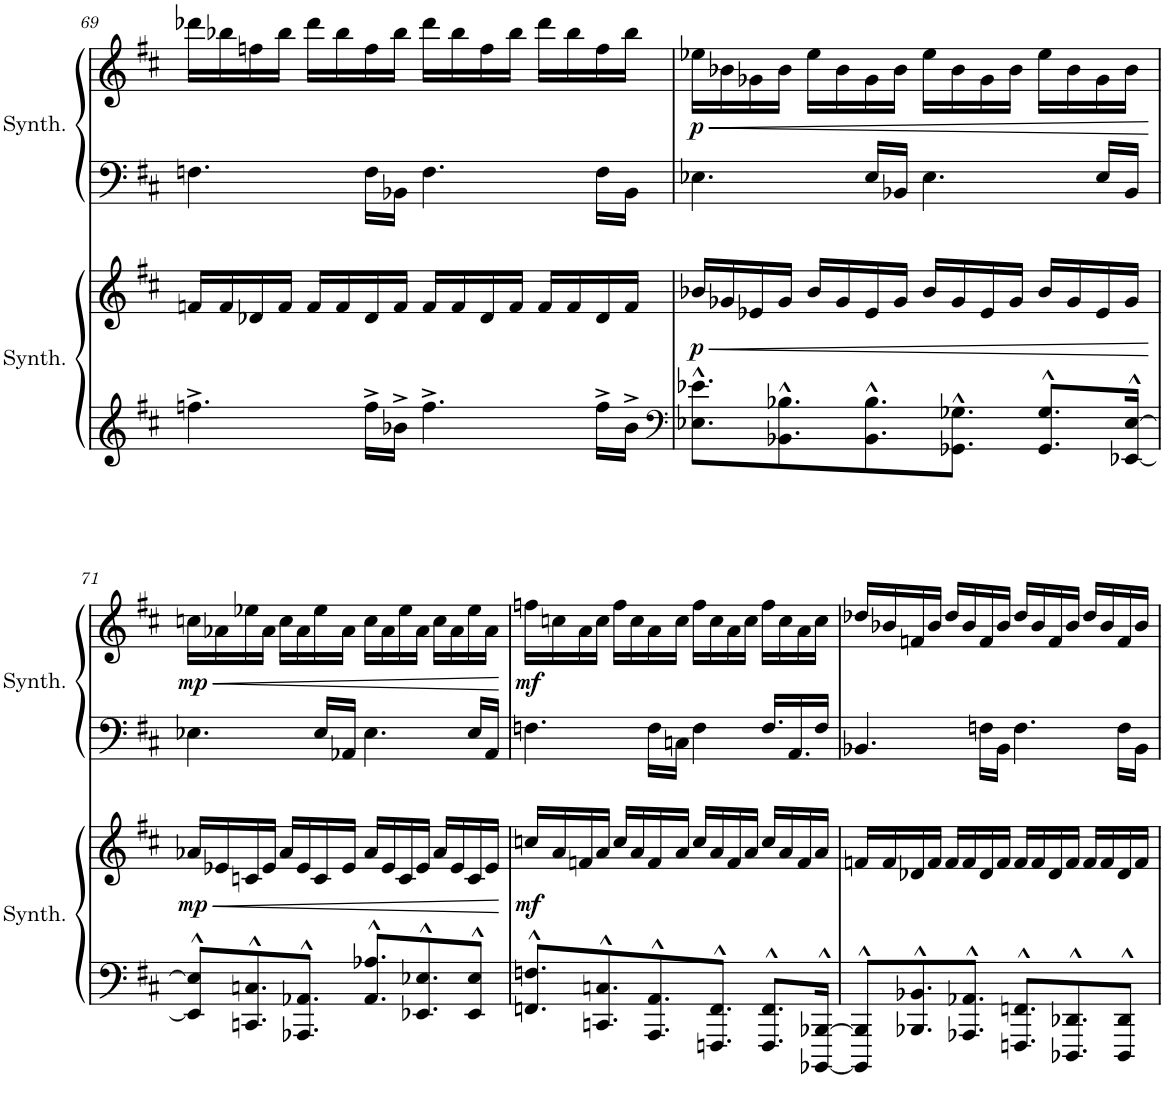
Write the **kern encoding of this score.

**kern	**kern	**dynam	**kern	**kern	**dynam
*part2	*part2	*part2	*part1	*part1	*part1
*staff4	*staff3	*staff3/4	*staff2	*staff1	*staff1/2
*I"Square Synthesizer	*	*	*I"Square Synthesizer	*	*
*I'Synth.	*	*	*I'Synth.	*	*
!!LO:PB:g=z
*clefG2	*clefG2	*	*clefF4	*clefG2	*
*k[f#c#]	*k[f#c#]	*	*k[f#c#]	*k[f#c#]	*
*M4/4	*M4/4	*	*M4/4	*M4/4	*
=69	=69	=69	=69	=69	=69
4.ffn^\	16fn/LL	.	4.Fn\	16ddd-X\LL	.
.	16f/	.	.	16bb-X\	.
.	16d-X/	.	.	16ffn\	.
.	16f/JJ	.	.	16bb-\JJ	.
.	16f/LL	.	.	16ddd-\LL	.
.	16f/	.	.	16bb-\	.
16ff^\LL	16d-/	.	16F\LL	16ff\	.
16b-X^\JJ	16f/JJ	.	16BB-X\JJ	16bb-\JJ	.
4.ff^\	16f/LL	.	4.F\	16ddd-\LL	.
.	16f/	.	.	16bb-\	.
.	16d-/	.	.	16ff\	.
.	16f/JJ	.	.	16bb-\JJ	.
.	16f/LL	.	.	16ddd-\LL	.
.	16f/	.	.	16bb-\	.
16ff^\LL	16d-/	.	16F\LL	16ff\	.
16b-^\JJ	16f/JJ	.	16BB-\JJ	16bb-\JJ	.
=70	=70	=70	=70	=70	=70
*clefF4	*	*	*	*	*
!	!	!LO:HP:b	!	!	!LO:HP:b
!	!	!LO:DY:n=1:b	!	!	!LO:DY:n=1:b
8.E-X\^^ 8.e-X\^^L	16b-X/LL	< p	4.E-X\	16ee-X\LL	< p
.	16g-X/	.	.	16b-X\	.
.	16e-X/	.	.	16g-X\	.
8.BB-X\^^ 8.B-X\^^	16g-/JJ	.	.	16b-\JJ	.
.	16b-/LL	.	.	16ee-\LL	.
.	16g-/	.	.	16b-\	.
8.BB-\^^ 8.B-\^^	16e-/	.	16E-/LL	16g-\	.
.	16g-/JJ	.	16BB-X/JJ	16b-\JJ	.
.	16b-/LL	.	4.E-\	16ee-\LL	.
8.GG-X\^^ 8.G-X\^^J	16g-/	.	.	16b-\	.
.	16e-/	.	.	16g-\	.
.	16g-/JJ	.	.	16b-\JJ	.
8.GG-/^^ 8.G-/^^L	16b-/LL	.	.	16ee-\LL	.
.	16g-/	.	.	16b-\	.
.	16e-/	.	16E-/LL	16g-\	.
[16EE-X/^^ [16E-/^^Jk	16g-/JJ	.	16BB-/JJ	16b-\JJ	.
.	.	[	.	.	[
!!LO:LB:g=z
=71	=71	=71	=71	=71	=71
!	!	!LO:HP:b	!	!	!LO:HP:b
!	!	!LO:DY:n=1:b	!	!	!LO:DY:n=1:b
8EE-/]^^ 8E-/]^^L	16a-X/LL	< mp	4.E-X\	16ccn\LL	< mp
.	16e-X/	.	.	16a-X\	.
8.CCn/^^ 8.Cn/^^	16cn/	.	.	16ee-X\	.
.	16e-/JJ	.	.	16a-\JJ	.
.	16a-/LL	.	.	16cc\LL	.
8.AAA-X/^^ 8.AA-X/^^J	16e-/	.	.	16a-\	.
.	16c/	.	16E-/LL	16ee-\	.
.	16e-/JJ	.	16AA-X/JJ	16a-\JJ	.
8.AA-/^^ 8.A-X/^^L	16a-/LL	.	4.E-\	16cc\LL	.
.	16e-/	.	.	16a-\	.
.	16c/	.	.	16ee-\	.
8.EE-X/^^ 8.E-X/^^	16e-/JJ	.	.	16a-\JJ	.
.	16a-/LL	.	.	16cc\LL	.
.	16e-/	.	.	16a-\	.
8EE-/^^ 8E-/^^J	16c/	.	16E-/LL	16ee-\	.
.	16e-/JJ	.	16AA-/JJ	16a-\JJ	.
.	.	[	.	.	[
=72	=72	=72	=72	=72	=72
!	!	!LO:DY:b	!	!	!LO:DY:b
8.FFn/^^ 8.Fn/^^L	16ccn/LL	mf	4.Fn\	16ffn\LL	mf
.	16a/	.	.	16ccn\	.
.	16fn/	.	.	16a\	.
8.CCn/^^ 8.Cn/^^	16a/JJ	.	.	16cc\JJ	.
.	16cc/LL	.	.	16ff\LL	.
.	16a/	.	.	16cc\	.
8.AAA/^^ 8.AA/^^	16f/	.	16F\LL	16a\	.
.	16a/JJ	.	16Cn\JJ	16cc\JJ	.
.	16cc/LL	.	4F\	16ff\LL	.
8.FFFn/^^ 8.FF/^^J	16a/	.	.	16cc\	.
.	16f/	.	.	16a\	.
.	16a/JJ	.	.	16cc\JJ	.
8.FFF/^^ 8.FF/^^L	16cc/LL	.	16.F/LL	16ff\LL	.
.	16a/	.	.	16cc\	.
.	.	.	16.AA/	.	.
.	16f/	.	.	16a\	.
[16BBBB-X/^^ [16BBB-X/^^Jk	16a/JJ	.	16F/JJ	16cc\JJ	.
=73	=73	=73	=73	=73	=73
8BBBB-/]^^ 8BBB-/]^^L	16fn/LL	.	4.BB-X/	16dd-X/LL	.
.	16f/	.	.	16b-X/	.
8.BBB-X/^^ 8.BB-X/^^	16d-X/	.	.	16fn/	.
.	16f/JJ	.	.	16b-/JJ	.
.	16f/LL	.	.	16dd-/LL	.
8.AAA-X/^^ 8.AA-X/^^J	16f/	.	.	16b-/	.
.	16d-/	.	16Fn\LL	16f/	.
.	16f/JJ	.	16BB-\JJ	16b-/JJ	.
8.FFFn/^^ 8.FFn/^^L	16f/LL	.	4.F\	16dd-/LL	.
.	16f/	.	.	16b-/	.
.	16d-/	.	.	16f/	.
8.DDD-X/^^ 8.DD-X/^^	16f/JJ	.	.	16b-/JJ	.
.	16f/LL	.	.	16dd-/LL	.
.	16f/	.	.	16b-/	.
8DDD-/^^ 8DD-/^^J	16d-/	.	16F\LL	16f/	.
.	16f/JJ	.	16BB-\JJ	16b-/JJ	.
=	=	=	=	=	=
*-	*-	*-	*-	*-	*-
